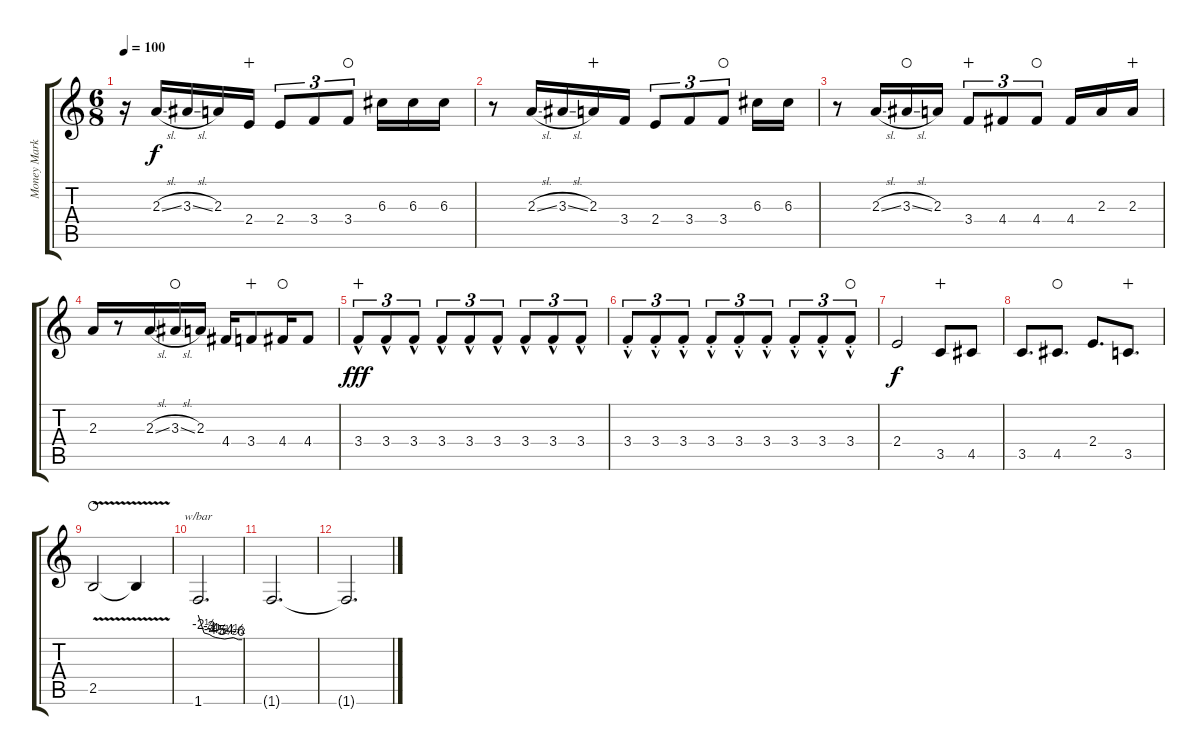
\track ("Money Mark" "Money Mark") {instrument distortionguitar}
\staff {score tabs}
\tuning (E4 B3 G3 D3 A2 E2) {hide}
\ts (6 8)
\tempo 100
\clef g2
\ks c
r.16{dy f} 2.3{sl}.16 3.3{sl}.16 2.3.16 2.4.16{wahc} 2.4.8{tu (3 2)} 3.4.8{tu (3 2)} 3.4.8{tu (3 2) waho} 6.3.16 6.3.16 6.3.16 |
r.8 2.3{sl}.16 3.3{sl}.16 2.3.16{wahc} 3.4.16 2.4.8{tu (3 2)} 3.4.8{tu (3 2)} 3.4.8{tu (3 2) waho} 6.3.16 6.3.16 |
r.8 2.3{sl}.16 3.3{sl}.16{waho} 2.3.16 3.4.8{tu (3 2) wahc} 4.4.8{tu (3 2)} 4.4.8{tu (3 2) waho} 4.4.16 2.3.16 2.3.16{wahc} |
2.3.16 r.8 2.3{sl}.16 3.3{sl}.16{waho} 2.3.16 4.4.16 3.4.8{wahc} 4.4.16{waho} 4.4.8 |
3.4{hac}.8{tu (3 2) dy fff wahc} 3.4{hac}.8{tu (3 2)} 3.4{hac}.8{tu (3 2)} 3.4{hac}.8{tu (3 2)} 3.4{hac}.8{tu (3 2)} 3.4{hac}.8{tu (3 2)} 3.4{hac}.8{tu (3 2)} 3.4{hac}.8{tu (3 2)} 3.4{hac}.8{tu (3 2)} |
3.4{hac st}.8{tu (3 2)} 3.4{hac st}.8{tu (3 2)} 3.4{hac st}.8{tu (3 2)} 3.4{hac st}.8{tu (3 2)} 3.4{hac st}.8{tu (3 2)} 3.4{hac st}.8{tu (3 2)} 3.4{hac st}.8{tu (3 2)} 3.4{hac st}.8{tu (3 2)} 3.4{hac st}.8{tu (3 2) waho} |
2.4.2{dy f} 3.5.8{wahc} 4.5.8 |
3.5.8{d} 4.5.8{d waho} 2.4.8{d} 3.5.8{d wahc} |
2.5{v}.2{waho} 2.5{t}.4 |
1.6.2{d tbe (custom default 0 0 8 -10 15 -12 20 -16 24 -18 30 -20 36 -22 48 -18 55 -24 60 -24)} |
1.6{t}.2{d} |
1.6{t}.2{d}
